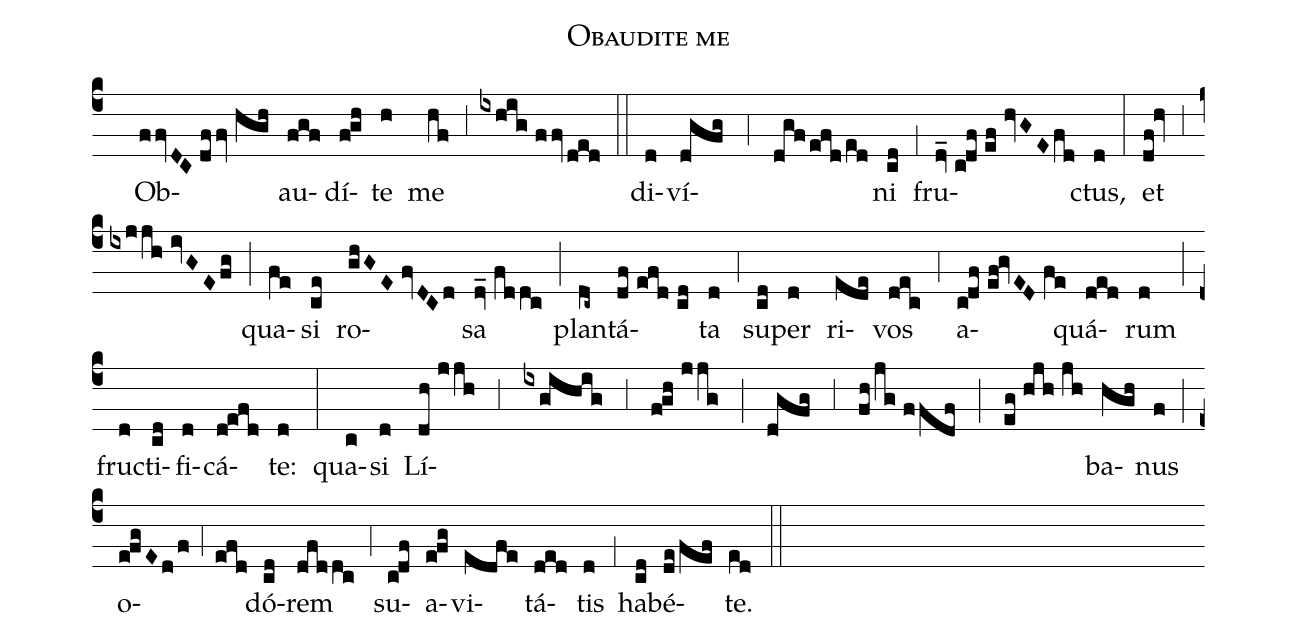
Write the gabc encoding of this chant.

name:Obaudite me;
mode:I;
office-part:Offertoria;
%%
(c4) () Ob(ffvDC//dffv//hgh)au(fgf)dí(f!gh)te(h) me(hf) (,3) (ixhig//ffv/ded) (::) di(d)ví(dgfg,4dgf/efd/ed)ni(cd) (,1) fru(dv_//c!df//ef//hvGE/fd)ctus,(d) (:) et(df!hv) (,3) (ixjjh//ivGE/fg) (;) qua(fe)si(ce) ro(ghGE//fvDCd)sa(dv_//fddc) (;) plan(dc~)tá(df//efd//cd)ta(d) (,4) su(cd)per(d) ri(ede)vos(dec) (,4) a(c!df//ef!gvED//fe)quá(ded)rum(d) (;) fru(d)cti(cd)fi(d)cá(d!efd)te:(d) (:) qua(c)si(d) Lí(dh//jjh,3ixgihig,3f!gh//jjg;dgfg,3fh/jg//ffdf;eg//hjh//jh)ba(hgh)nus(f) (;) o(e!fgEd/f,4efd)dó(cd)rem(dfddc) (,4) su(c!df)a(e!fg)vi(edfe)tá(ded)tis(d) (,1) ha(cd)bé(de/fef)te.(ed) (::)
